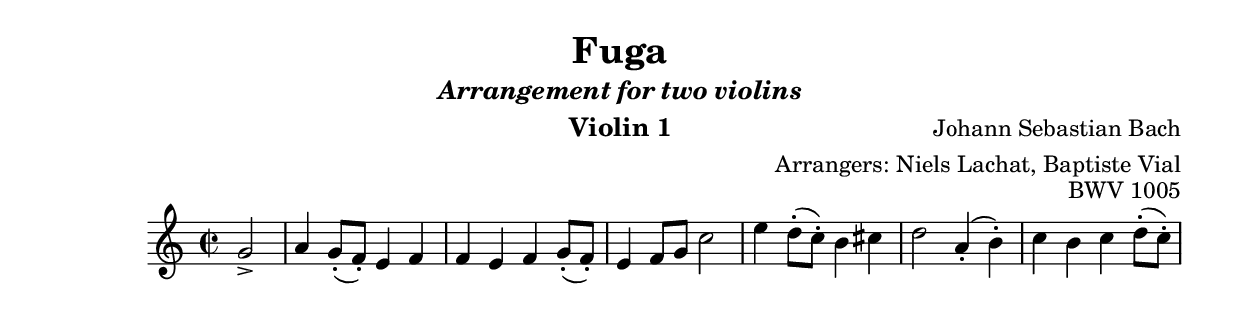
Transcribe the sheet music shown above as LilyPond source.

\version "2.18.2"

\header {
  title = \markup{Fuga}
  subtitle = \markup{\italic {Arrangement for two violins}}
  composer = "Johann Sebastian Bach"
  opus = \markup{BWV 1005}
  arranger = "Arrangers: Niels Lachat, Baptiste Vial"
  
  instrument = "Violin 1"
}

\relative g' {
  \time 2/2
  \partial 2 g2->
  a4 g8-.( f-.) e4 f
  f e f g8-.( f-.)
  e4 f8 g c2
  e4 d8-.( c-.) b4 cis
  d2 a4-.( b-.)
  
  c b c d8-.( c-.)
  
}